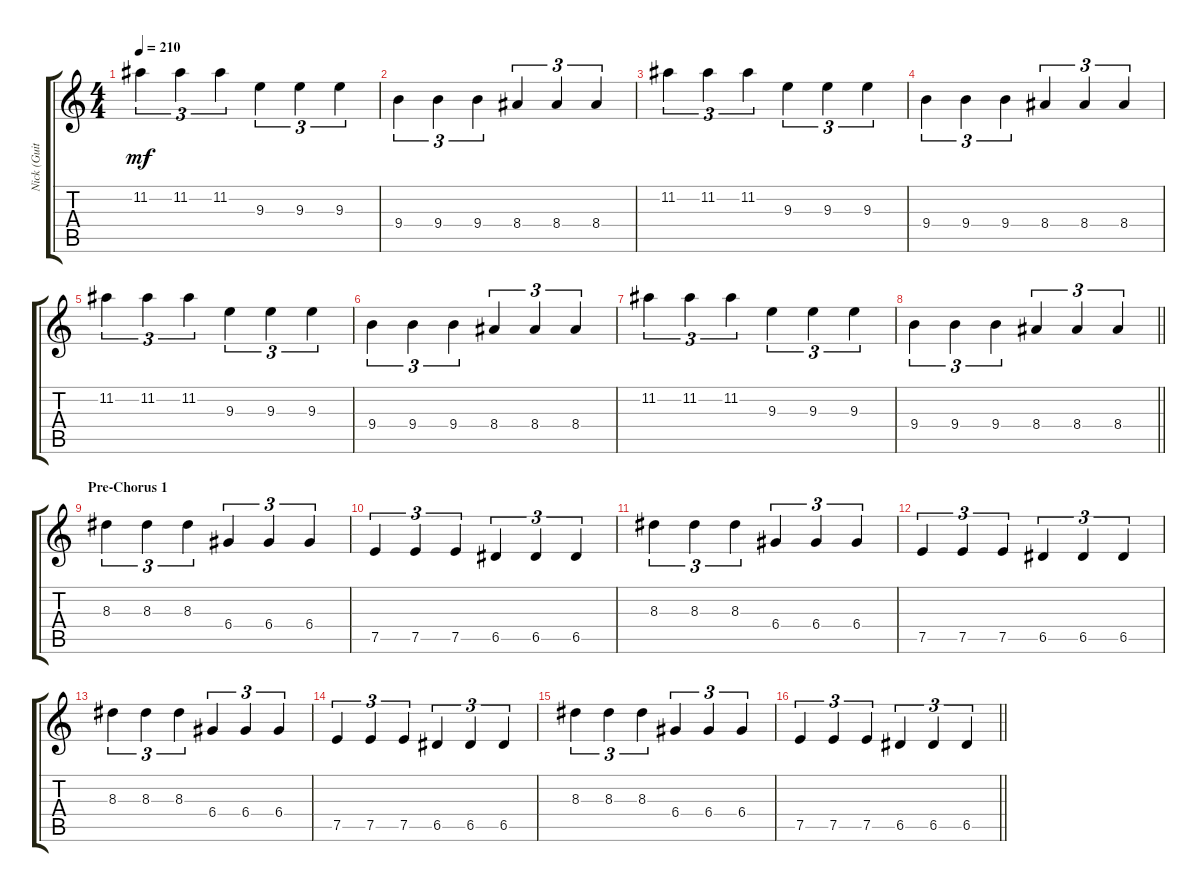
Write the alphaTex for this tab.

\track ("Nick (Guitar 1)" "Nick (Guit") {instrument acousticguitarsteel}
\staff {score tabs}
\tuning (E4 B3 G3 D3 A2 E2) {hide}
\ts (4 4)
\tempo 210
\clef g2
\ks c
11.2.4{tu (3 2) dy mf} 11.2.4{tu (3 2)} 11.2.4{tu (3 2)} 9.3.4{tu (3 2)} 9.3.4{tu (3 2)} 9.3.4{tu (3 2)} |
9.4.4{tu (3 2)} 9.4.4{tu (3 2)} 9.4.4{tu (3 2)} 8.4.4{tu (3 2)} 8.4.4{tu (3 2)} 8.4.4{tu (3 2)} |
11.2.4{tu (3 2)} 11.2.4{tu (3 2)} 11.2.4{tu (3 2)} 9.3.4{tu (3 2)} 9.3.4{tu (3 2)} 9.3.4{tu (3 2)} |
9.4.4{tu (3 2)} 9.4.4{tu (3 2)} 9.4.4{tu (3 2)} 8.4.4{tu (3 2)} 8.4.4{tu (3 2)} 8.4.4{tu (3 2)} |
11.2.4{tu (3 2)} 11.2.4{tu (3 2)} 11.2.4{tu (3 2)} 9.3.4{tu (3 2)} 9.3.4{tu (3 2)} 9.3.4{tu (3 2)} |
9.4.4{tu (3 2)} 9.4.4{tu (3 2)} 9.4.4{tu (3 2)} 8.4.4{tu (3 2)} 8.4.4{tu (3 2)} 8.4.4{tu (3 2)} |
11.2.4{tu (3 2)} 11.2.4{tu (3 2)} 11.2.4{tu (3 2)} 9.3.4{tu (3 2)} 9.3.4{tu (3 2)} 9.3.4{tu (3 2)} |
\barLineRight lightlight
9.4.4{tu (3 2)} 9.4.4{tu (3 2)} 9.4.4{tu (3 2)} 8.4.4{tu (3 2)} 8.4.4{tu (3 2)} 8.4.4{tu (3 2)} |
\section ("" "Pre-Chorus 1")
8.3.4{tu (3 2)} 8.3.4{tu (3 2)} 8.3.4{tu (3 2)} 6.4.4{tu (3 2)} 6.4.4{tu (3 2)} 6.4.4{tu (3 2)} |
7.5.4{tu (3 2)} 7.5.4{tu (3 2)} 7.5.4{tu (3 2)} 6.5.4{tu (3 2)} 6.5.4{tu (3 2)} 6.5.4{tu (3 2)} |
8.3.4{tu (3 2)} 8.3.4{tu (3 2)} 8.3.4{tu (3 2)} 6.4.4{tu (3 2)} 6.4.4{tu (3 2)} 6.4.4{tu (3 2)} |
7.5.4{tu (3 2)} 7.5.4{tu (3 2)} 7.5.4{tu (3 2)} 6.5.4{tu (3 2)} 6.5.4{tu (3 2)} 6.5.4{tu (3 2)} |
8.3.4{tu (3 2)} 8.3.4{tu (3 2)} 8.3.4{tu (3 2)} 6.4.4{tu (3 2)} 6.4.4{tu (3 2)} 6.4.4{tu (3 2)} |
7.5.4{tu (3 2)} 7.5.4{tu (3 2)} 7.5.4{tu (3 2)} 6.5.4{tu (3 2)} 6.5.4{tu (3 2)} 6.5.4{tu (3 2)} |
8.3.4{tu (3 2)} 8.3.4{tu (3 2)} 8.3.4{tu (3 2)} 6.4.4{tu (3 2)} 6.4.4{tu (3 2)} 6.4.4{tu (3 2)} |
\barLineRight lightlight
7.5.4{tu (3 2)} 7.5.4{tu (3 2)} 7.5.4{tu (3 2)} 6.5.4{tu (3 2)} 6.5.4{tu (3 2)} 6.5.4{tu (3 2)}
